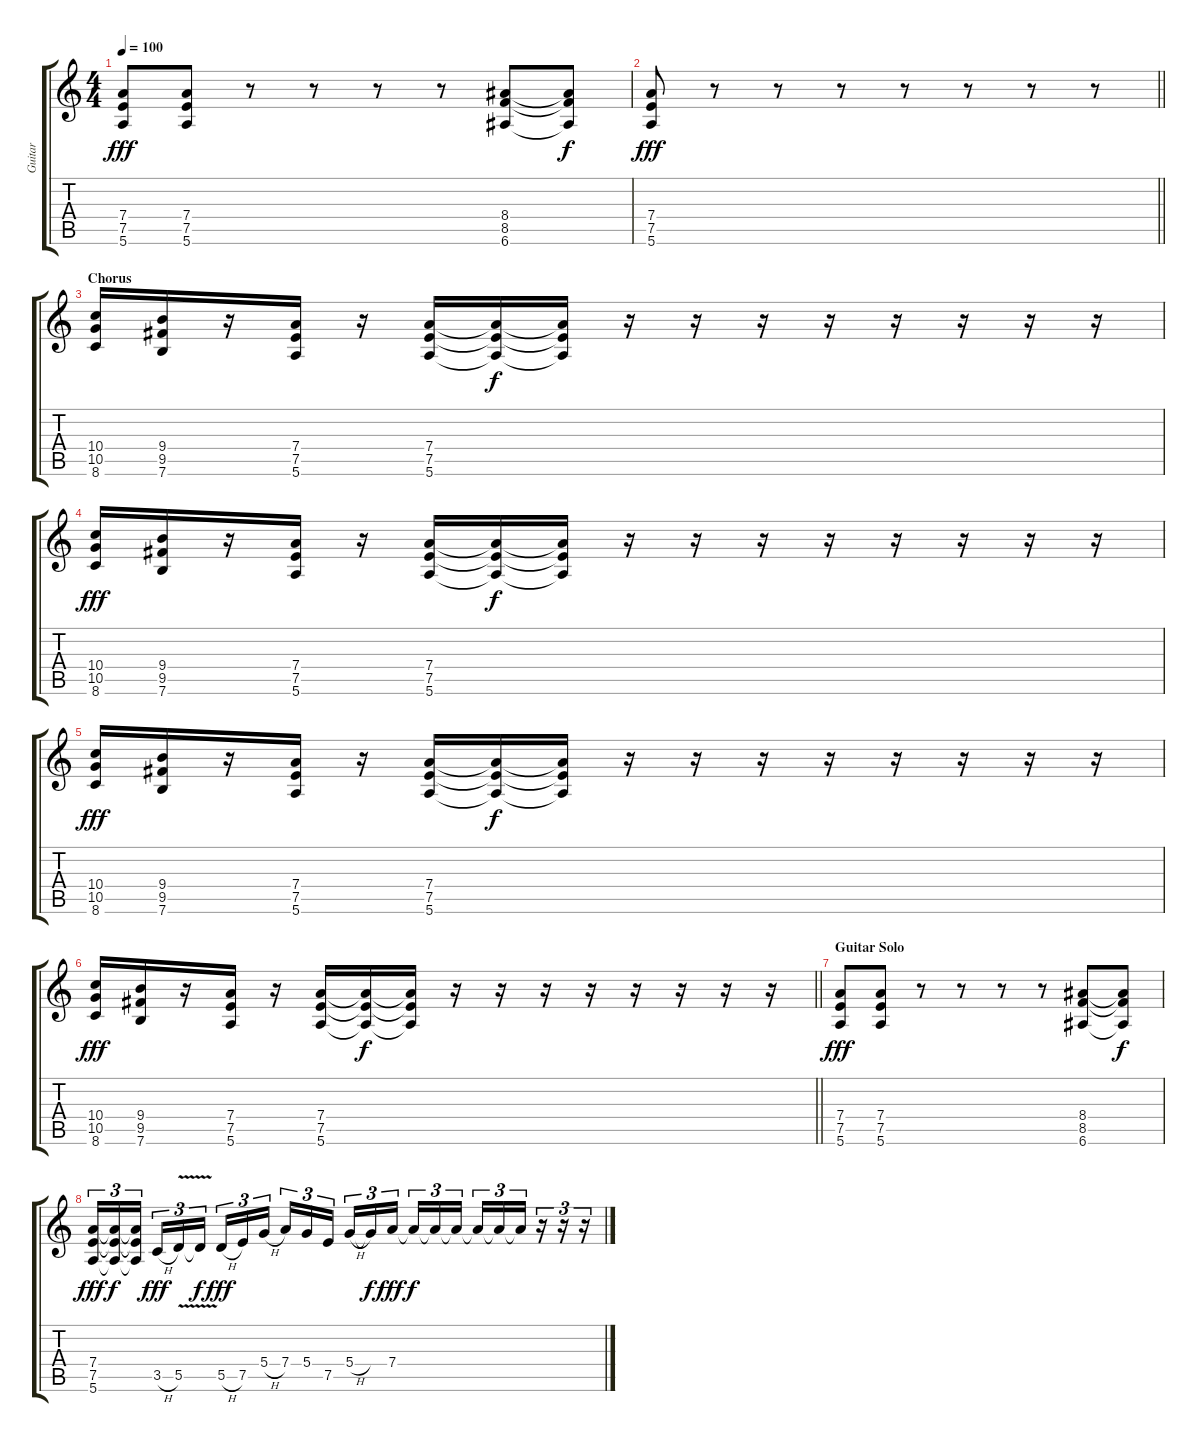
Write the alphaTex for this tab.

\track ("Guitar" "Guitar") {instrument distortionguitar}
\staff {score tabs}
\tuning (E4 B3 G3 D3 A2 E2) {hide}
\ts (4 4)
\tempo 100
\clef g2
\ks c
(7.4 7.5 5.6).8{dy fff} (7.4 7.5 5.6).8 r.8 r.8 r.8 r.8 (8.4 8.5 6.6).8 (8.4{t} 8.5{t} 6.6{t}).8{dy f} |
\barLineRight lightlight
(7.4 7.5 5.6).8{dy fff} r.8 r.8 r.8 r.8 r.8 r.8 r.8 |
\section ("" "Chorus")
(10.4 10.5 8.6).16 (9.4 9.5 7.6).16 r.16 (7.4 7.5 5.6).16 r.16 (7.4 7.5 5.6).16 (7.4{t} 7.5{t} 5.6{t}).16{dy f} (7.4{t} 7.5{t} 5.6{t}).16 r.16 r.16 r.16 r.16 r.16 r.16 r.16 r.16 |
(10.4 10.5 8.6).16{dy fff} (9.4 9.5 7.6).16 r.16 (7.4 7.5 5.6).16 r.16 (7.4 7.5 5.6).16 (7.4{t} 7.5{t} 5.6{t}).16{dy f} (7.4{t} 7.5{t} 5.6{t}).16 r.16 r.16 r.16 r.16 r.16 r.16 r.16 r.16 |
(10.4 10.5 8.6).16{dy fff} (9.4 9.5 7.6).16 r.16 (7.4 7.5 5.6).16 r.16 (7.4 7.5 5.6).16 (7.4{t} 7.5{t} 5.6{t}).16{dy f} (7.4{t} 7.5{t} 5.6{t}).16 r.16 r.16 r.16 r.16 r.16 r.16 r.16 r.16 |
\barLineRight lightlight
(10.4 10.5 8.6).16{dy fff} (9.4 9.5 7.6).16 r.16 (7.4 7.5 5.6).16 r.16 (7.4 7.5 5.6).16 (7.4{t} 7.5{t} 5.6{t}).16{dy f} (7.4{t} 7.5{t} 5.6{t}).16 r.16 r.16 r.16 r.16 r.16 r.16 r.16 r.16 |
\section ("" "Guitar Solo")
(7.4 7.5 5.6).8{dy fff} (7.4 7.5 5.6).8 r.8 r.8 r.8 r.8 (8.4 8.5 6.6).8 (8.4{t} 8.5{t} 6.6{t}).8{dy f} |
(7.4 7.5 5.6).16{tu (3 2) dy fff} (7.4{t} 7.5{t} 5.6{t}).16{tu (3 2) dy f} (7.4{t} 7.5{t} 5.6{t}).16{tu (3 2) beam splitsecondary} 3.5{h}.16{tu (3 2) dy fff} 5.5{v}.16{tu (3 2)} 5.5{t}.16{tu (3 2) dy f} 5.5{h}.16{tu (3 2) dy fff} 7.5.16{tu (3 2)} 5.4{h}.16{tu (3 2) beam splitsecondary} 7.4.16{tu (3 2)} 5.4.16{tu (3 2)} 7.5.16{tu (3 2)} 5.4{h}.16{tu (3 2)} 5.4{t}.16{tu (3 2) dy f} 7.4.16{tu (3 2) dy fff beam splitsecondary} 7.4{t}.16{tu (3 2) dy f} 7.4{t}.16{tu (3 2)} 7.4{t}.16{tu (3 2)} 7.4{t}.16{tu (3 2)} 7.4{t}.16{tu (3 2)} 7.4{t}.16{tu (3 2)} r.16{tu (3 2)} r.16{tu (3 2)} r.16{tu (3 2)}
